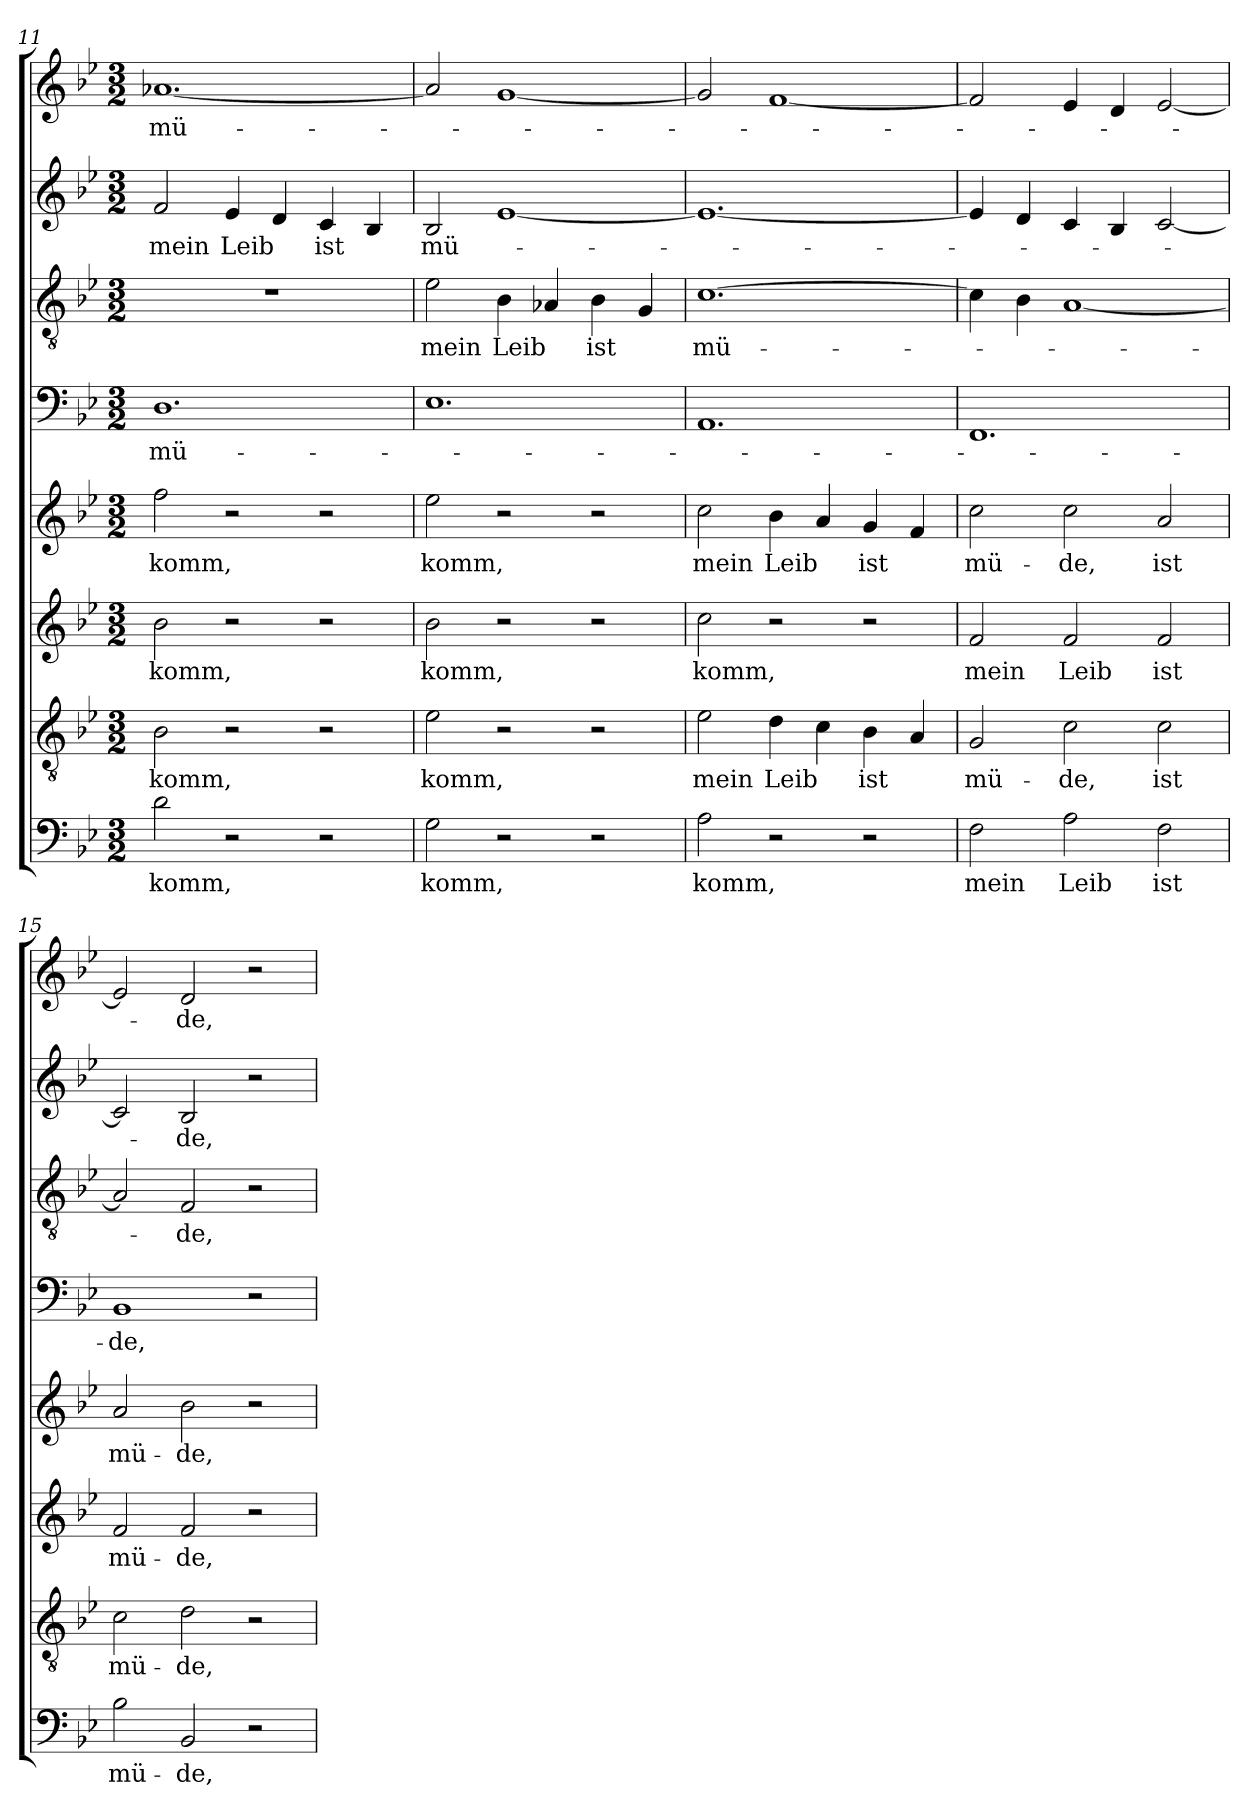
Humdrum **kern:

**kern	**text	**kern	**text	**kern	**text	**kern	**text	**kern	**text	**kern	**text	**kern	**text	**kern	**text
*part8	*part8	*part7	*part7	*part6	*part6	*part5	*part5	*part4	*part4	*part3	*part3	*part2	*part2	*part1	*part1
*staff8	*staff8	*staff7	*staff7	*staff6	*staff6	*staff5	*staff5	*staff4	*staff4	*staff3	*staff3	*staff2	*staff2	*staff1	*staff1
*clefF4	*	*clefGv2	*	*clefG2	*	*clefG2	*	*clefF4	*	*clefGv2	*	*clefG2	*	*clefG2	*
*k[b-e-]	*	*k[b-e-]	*	*k[b-e-]	*	*k[b-e-]	*	*k[b-e-]	*	*k[b-e-]	*	*k[b-e-]	*	*k[b-e-]	*
*B-:	*	*B-:	*	*B-:	*	*B-:	*	*B-:	*	*B-:	*	*B-:	*	*B-:	*
*M3/2	*	*M3/2	*	*M3/2	*	*M3/2	*	*M3/2	*	*M3/2	*	*M3/2	*	*M3/2	*
=11	=11	=11	=11	=11	=11	=11	=11	=11	=11	=11	=11	=11	=11	=11	=11
!	!LO:LY:b	!	!LO:LY:b	!	!LO:LY:b	!	!LO:LY:b	!	!LO:LY:b	!	!	!	!LO:LY:b	!	!LO:LY:b
2d\	komm,	2B-\	komm,	2b-\	komm,	2ff\	komm,	1.D	mü-	1.r	.	2f/	mein	[1.a-X	mü-
!	!	!	!	!	!	!	!	!	!	!	!	!	!LO:LY:b	!	!
2r	.	2r	.	2r	.	2r	.	.	.	.	.	4e-/	Leib	.	.
.	.	.	.	.	.	.	.	.	.	.	.	4d/	.	.	.
!	!	!	!	!	!	!	!	!	!	!	!	!	!LO:LY:b	!	!
2r	.	2r	.	2r	.	2r	.	.	.	.	.	4c/	ist	.	.
.	.	.	.	.	.	.	.	.	.	.	.	4B-/	.	.	.
!!LO:PB:g=z
=12	=12	=12	=12	=12	=12	=12	=12	=12	=12	=12	=12	=12	=12	=12	=12
!	!LO:LY:b	!	!LO:LY:b	!	!LO:LY:b	!	!LO:LY:b	!	!	!	!LO:LY:b	!	!LO:LY:b	!	!
2G\	komm,	2e-\	komm,	2b-\	komm,	2ee-\	komm,	1.E-	.	2e-\	mein	2B-/	mü-	2a-/]	.
!	!	!	!	!	!	!	!	!	!	!	!LO:LY:b	!	!	!	!
2r	.	2r	.	2r	.	2r	.	.	.	4B-\	Leib	[1e-	.	[1g	.
.	.	.	.	.	.	.	.	.	.	4A-X/	.	.	.	.	.
!	!	!	!	!	!	!	!	!	!	!	!LO:LY:b	!	!	!	!
2r	.	2r	.	2r	.	2r	.	.	.	4B-\	ist	.	.	.	.
.	.	.	.	.	.	.	.	.	.	4G/	.	.	.	.	.
=13	=13	=13	=13	=13	=13	=13	=13	=13	=13	=13	=13	=13	=13	=13	=13
!	!LO:LY:b	!	!LO:LY:b	!	!LO:LY:b	!	!LO:LY:b	!	!	!	!LO:LY:b	!	!	!	!
2A\	komm,	2e-\	mein	2cc\	komm,	2cc\	mein	1.AA	.	[1.c	mü-	1.e-_	.	2g/]	.
!	!	!	!LO:LY:b	!	!	!	!LO:LY:b	!	!	!	!	!	!	!	!
2r	.	4d\	Leib	2r	.	4b-\	Leib	.	.	.	.	.	.	[1f	.
.	.	4c\	.	.	.	4a/	.	.	.	.	.	.	.	.	.
!	!	!	!LO:LY:b	!	!	!	!LO:LY:b	!	!	!	!	!	!	!	!
2r	.	4B-\	ist	2r	.	4g/	ist	.	.	.	.	.	.	.	.
.	.	4A/	.	.	.	4f/	.	.	.	.	.	.	.	.	.
=14	=14	=14	=14	=14	=14	=14	=14	=14	=14	=14	=14	=14	=14	=14	=14
!	!LO:LY:b	!	!LO:LY:b	!	!LO:LY:b	!	!LO:LY:b	!	!	!	!	!	!	!	!
2F\	mein	2G/	mü-	2f/	mein	2cc\	mü-	1.FF	.	4c\]	.	4e-/]	.	2f/]	.
.	.	.	.	.	.	.	.	.	.	4B-\	.	4d/	.	.	.
!	!LO:LY:b	!	!LO:LY:b	!	!LO:LY:b	!	!LO:LY:b	!	!	!	!	!	!	!	!
2A\	Leib	2c\	-de,	2f/	Leib	2cc\	-de,	.	.	[1A	.	4c/	.	4e-/	.
.	.	.	.	.	.	.	.	.	.	.	.	4B-/	.	4d/	.
!	!LO:LY:b	!	!LO:LY:b	!	!LO:LY:b	!	!LO:LY:b	!	!	!	!	!	!	!	!
2F\	ist	2c\	ist	2f/	ist	2a/	ist	.	.	.	.	[2c/	.	[2e-/	.
=15	=15	=15	=15	=15	=15	=15	=15	=15	=15	=15	=15	=15	=15	=15	=15
!	!LO:LY:b	!	!LO:LY:b	!	!LO:LY:b	!	!LO:LY:b	!	!LO:LY:b	!	!	!	!	!	!
2B-\	mü-	2c\	mü-	2f/	mü-	2a/	mü-	1BB-	-de,	2A/]	.	2c/]	.	2e-/]	.
!	!LO:LY:b	!	!LO:LY:b	!	!LO:LY:b	!	!LO:LY:b	!	!	!	!LO:LY:b	!	!LO:LY:b	!	!LO:LY:b
2BB-/	-de,	2d\	-de,	2f/	-de,	2b-\	-de,	.	.	2F/	-de,	2B-/	-de,	2d/	-de,
2r	.	2r	.	2r	.	2r	.	2r	.	2r	.	2r	.	2r	.
=	=	=	=	=	=	=	=	=	=	=	=	=	=	=	=
*-	*-	*-	*-	*-	*-	*-	*-	*-	*-	*-	*-	*-	*-	*-	*-
